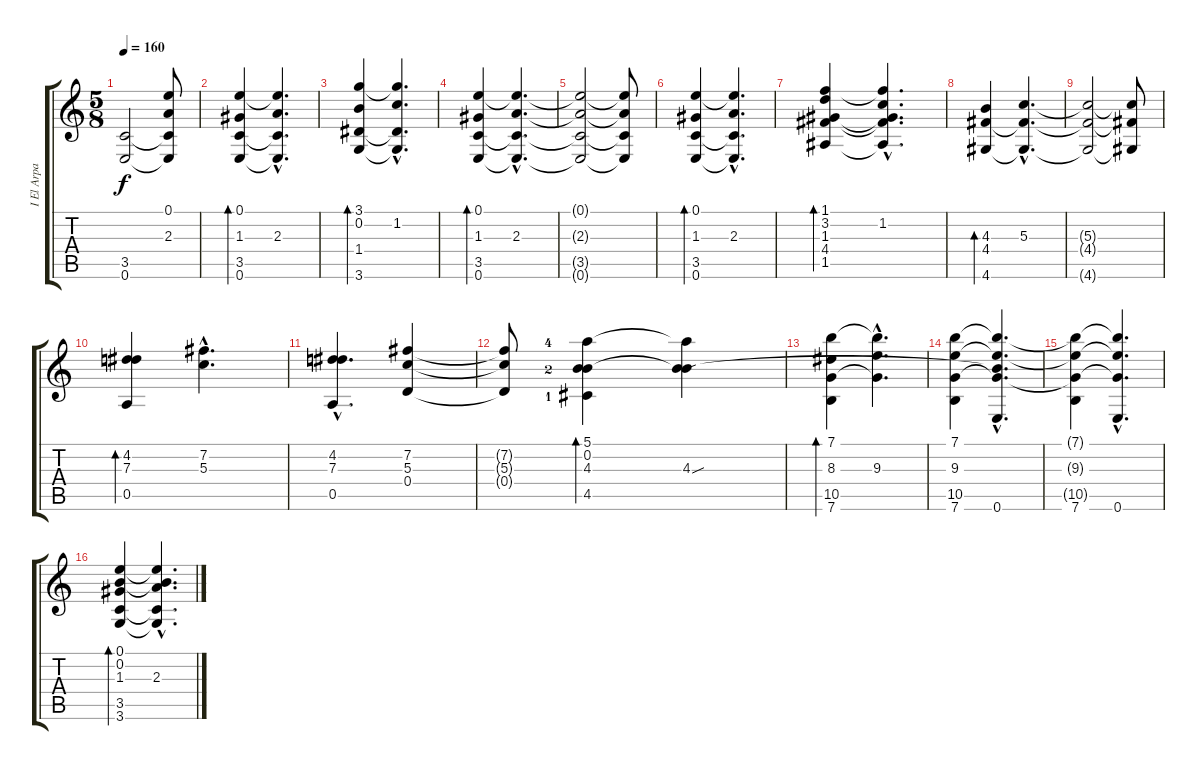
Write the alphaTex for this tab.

\track ("I El Arpa Del Guerrero" "I El Arpa ") {instrument acousticguitarnylon}
\staff {score tabs}
\tuning (E4 B3 G3 D3 A2 E2) {hide}
\ts (5 8)
\tempo 160
\clef g2
\ks c
(3.5{t} 0.6{t}).2{dy f} (0.1{t} 2.3{t} 3.5{t} 0.6{t}).8 |
(0.1 1.3 3.5 0.6).4{bd 240} (0.1{hac t} 2.3{hac} 3.5{hac t} 0.6{hac t}).4{d} |
(3.1 0.2 1.4 3.6).4{bd 240} (3.1{hac t} 1.2{hac} 1.4{hac t} 3.6{hac t}).4{d} |
(0.1 1.3 3.5 0.6).4{bd 240} (0.1{hac t} 2.3{hac} 3.5{hac t} 0.6{hac t}).4{d} |
(0.1{t} 2.3{t} 3.5{t} 0.6{t}).2 (0.1{t} 2.3{t} 3.5{t} 0.6{t}).8 |
(0.1 1.3 3.5 0.6).4{bd 240 instrument acousticguitarnylon} (0.1{hac t} 2.3{hac} 3.5{hac t} 0.6{hac t}).4{d} |
(1.1 3.2 1.3 4.4 1.5).4{bd 240} (1.1{hac t} 1.2{hac} 1.3{hac t} 4.4{hac t} 1.5{hac t}).4{d} |
(4.3 4.4 4.6).4{bd 240} (5.3{hac} 4.4{hac t} 4.6{hac t}).4{d} |
(5.3{t} 4.4{t} 4.6{t}).2 (5.3{t} 4.4{t} 4.6{t}).8 |
(4.2 7.3 0.5).4{bd 240} (7.2{hac} 5.3{hac}).4{d} |
(4.2{hac} 7.3{hac} 0.5{hac}).4{d} (7.2 5.3 0.4).4 |
(7.2{t} 5.3{t} 0.4{t}).8 (5.1{lf 5} 0.2 4.3{lf 3} 4.5{lf 2}).4{bd 240} (5.1{t} 0.2{t} 4.3{sou}).4 |
(7.1 8.3 10.5 7.6).4{bd 240} (7.1{hac t} 9.3{hac} 10.5{hac t}).4{d} |
(7.1 9.3 10.5 7.6).4 (7.1{hac t} 0.2{hac t} 9.3{hac t} 10.5{hac t} 0.6{hac}).4{d} |
(7.1{t} 9.3{t} 10.5{t} 7.6).4 (7.1{hac t} 9.3{hac t} 10.5{hac t} 0.6{hac}).4{d} |
(0.1 0.2 1.3 3.5 3.6).4{bd 240} (0.1{hac t} 0.2{hac t} 2.3{hac} 3.5{hac t} 3.6{hac t}).4{d}
